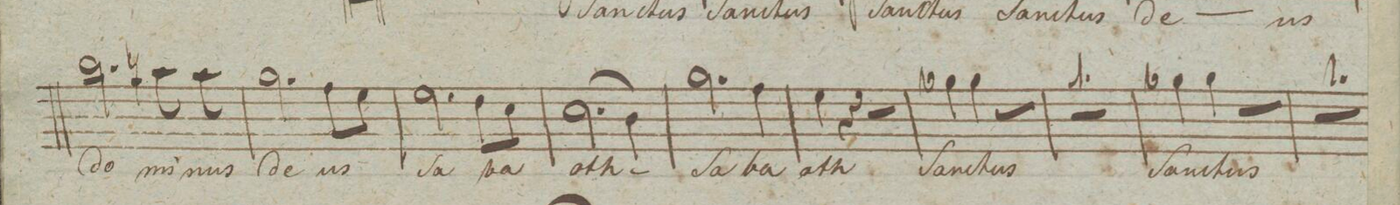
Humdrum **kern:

**kern	**text	**dynam
*I"Soprano.	*	*
*clefC1	*	*
*k[]	*	*
*met(c)	*	*
*M4/4	*	*
2.gg\	do-	.
8ffn\	-mi-	.
8ff\	-nus	.
=10	=10	=10
2.ee\	de-	.
8dd\L	-us	.
8cc\J	.	.
=11	=11	=11
2.cc\	Sa-	.
8b\L	-ba-	.
8a\J	.	.
=12	=12	=12
(2.a\	-oth	.
4g\)	.	.
=13	=13	=13
2.ee\	Sa-	.
4dd\	-ba-	.
=14	=14	=14
4cc\	-oth	.
4r	.	.
2r	.	.
=15	=15	=15
4ee-X\	San-	.
4ee-\	-ctus	.
2r	.	.
=16	=16	=16
1r	.	.
=17	=17	=17
4ee-X\	San-	.
4ee-\	-ctus	.
2r	.	.
=18	=18	=18
1r	.	.
=19	=19	=19
*-	*-	*-
